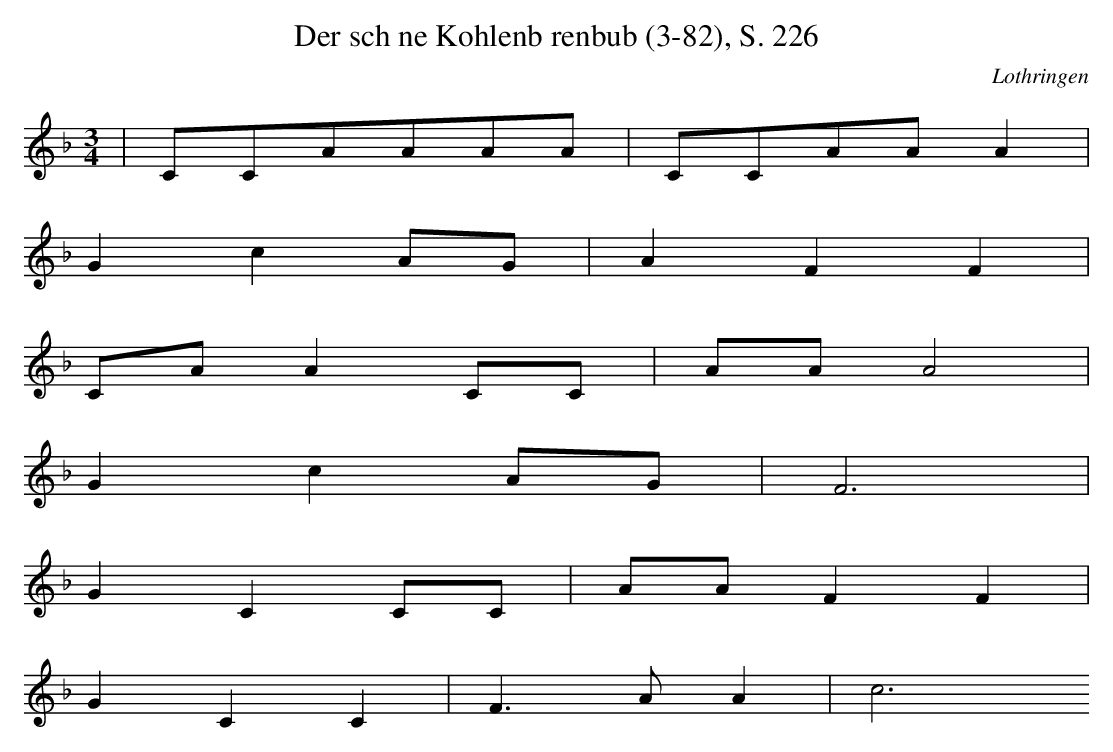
X:1
T: Der schne Kohlenbrenbub (3-82), S. 226
O: Lothringen
M: 3/4
L: 1/8
K: F
 | CCAAAA | CCAAA2 |
G2c2AG | A2F2F2 |
CAA2CC | AAA4 |
G2c2AG | F6 |
G2C2CC | AAF2F2 |
G2C2C2 | F3AA2 | c6
